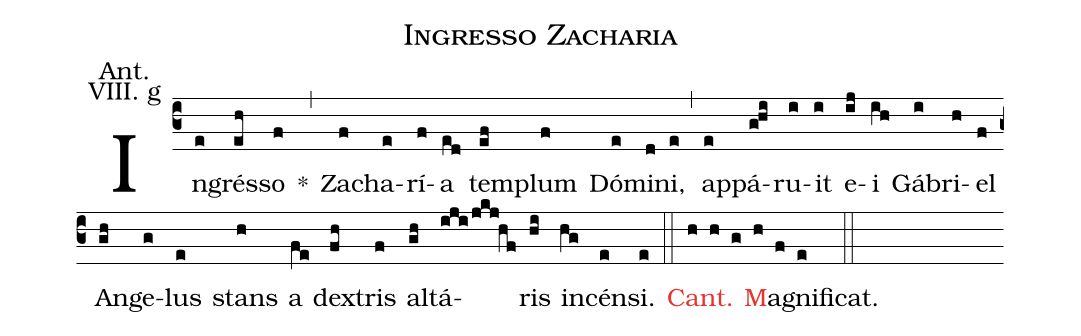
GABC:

name: Ingresso Zacharia;
office-part: Antiphona;
mode: 8;
annotation: Ant.;
annotation: VIII. g;
%%
(c3) In(e)grés(eh)so(f) *(,)
Za(f)cha(e)rí(f)a(ed) tem(ef)plum(f) Dó(e)mi(d)ni,(e) (,)
ap(e)pá(g!hi)ru(i)it(i) e(ij)i(ih) Gá(i)bri(h)el(f) An(gh)ge(g)lus(e) stans(h)
a(fe) dex(fh)tris(f) al(gh)tá(iji/jkj!hf)ris(hi) in(hg)cén(e)si.(e) (::)

<c>Cant. M</c>agnificat.(h h g h f e) (::)
